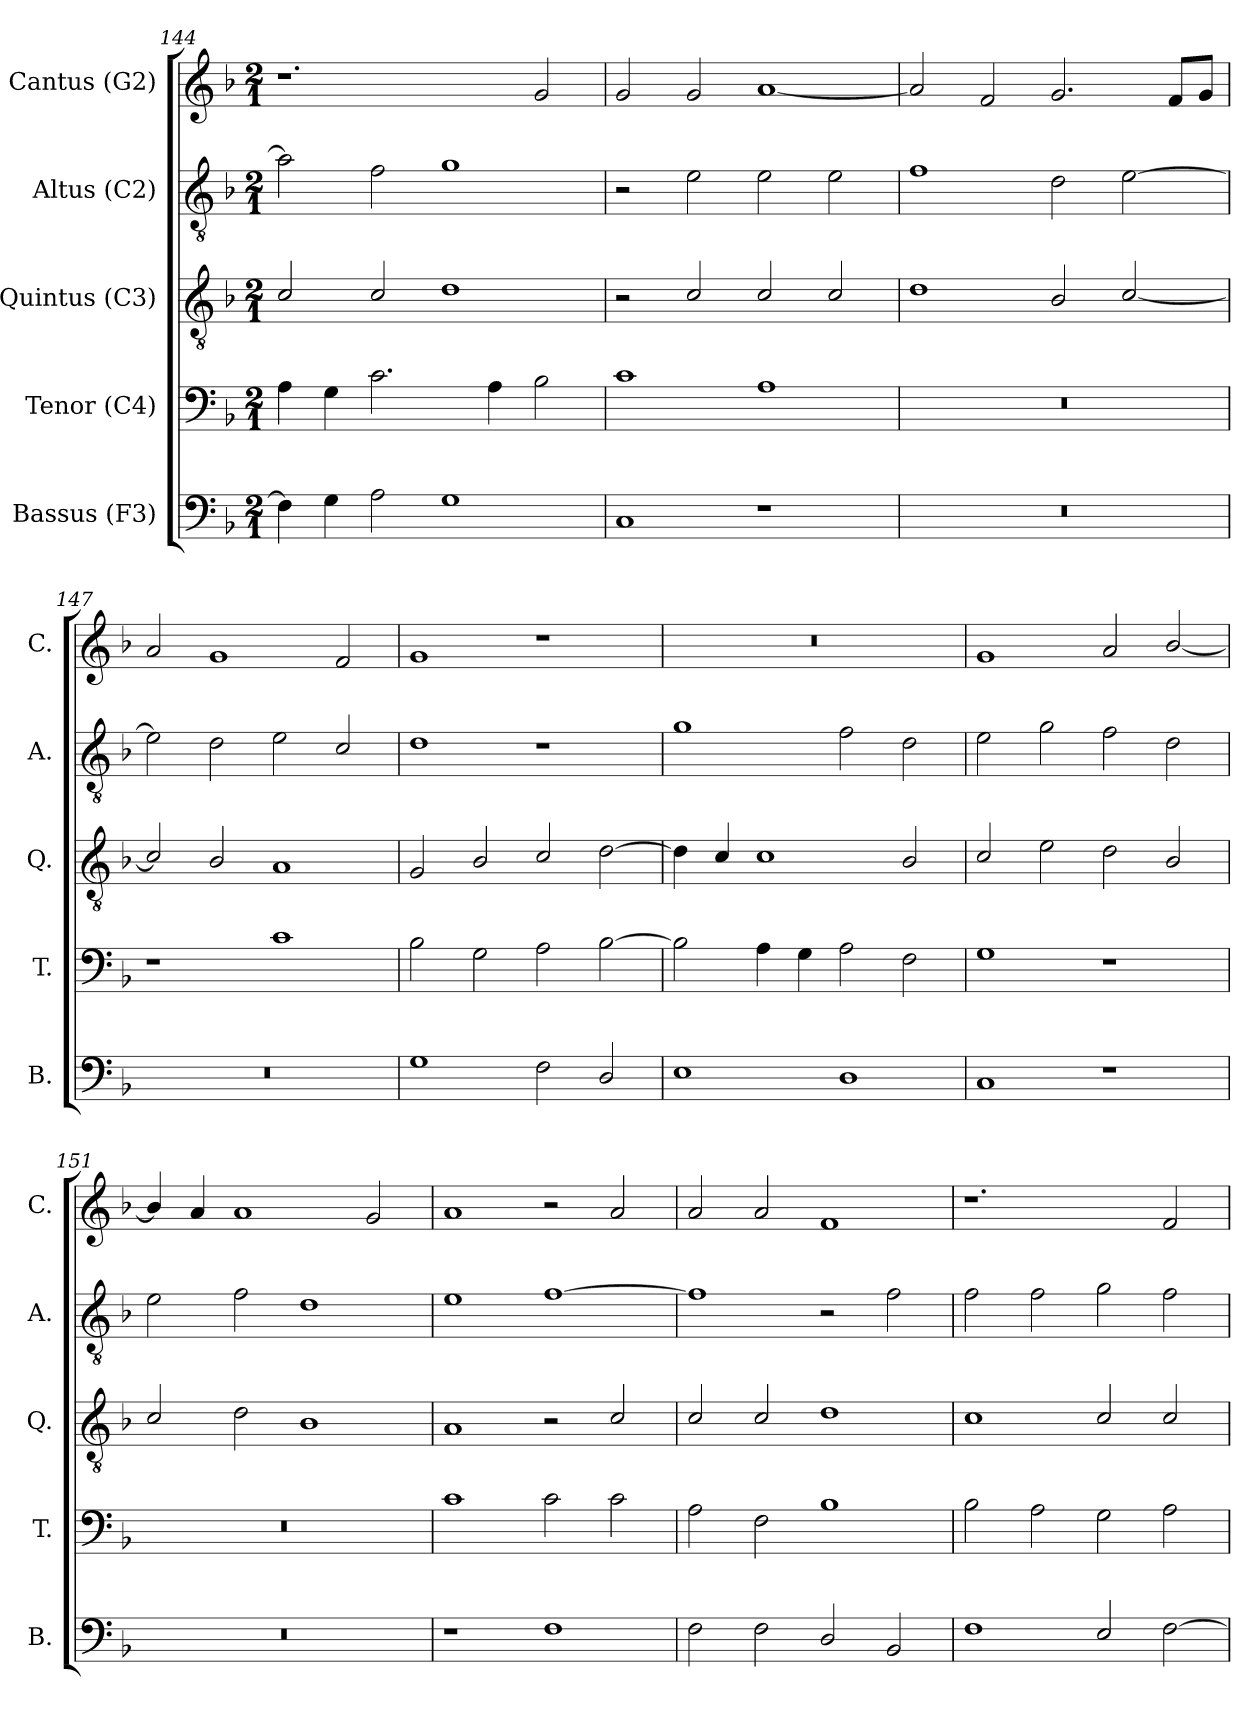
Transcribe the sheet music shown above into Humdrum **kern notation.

**kern	**kern	**kern	**kern	**kern
*part5	*part4	*part3	*part2	*part1
*staff5	*staff4	*staff3	*staff2	*staff1
*I"Bassus (F3)	*I"Tenor (C4)	*I"Quintus (C3)	*I"Altus (C2)	*I"Cantus (G2)
*I'B.	*I'T.	*I'Q.	*I'A.	*I'C.
*clefF4	*clefF4	*clefGv2	*clefGv2	*clefG2
*	*ITrd7c12	*ITrd7c12	*ITrd7c12	*
*k[b-]	*k[b-]	*k[b-]	*k[b-]	*k[b-]
*F:	*F:	*F:	*F:	*F:
*M2/1	*M2/1	*M2/1	*M2/1	*M2/1
=144	=144	=144	=144	=144
4F\]	4AA\	2C/	2A\]	1.r
4G\	4GG\	.	.	.
2A\	2.C\	2C/	2F\	.
1G	.	1D	1G	.
.	4AA\	.	.	.
.	2BB-\	.	.	2g/
=145	=145	=145	=145	=145
1C	1C	2r	2r	2g/
.	.	2C/	2E\	2g/
1r	1AA	2C/	2E\	[1a
.	.	2C/	2E\	.
=146	=146	=146	=146	=146
0r	0r	1D	1F	2a/]
.	.	.	.	2f/
.	.	2BB-/	2D\	2.g/
.	.	[2C/	[2E\	.
.	.	.	.	8f/L
.	.	.	.	8g/J
=147	=147	=147	=147	=147
0r	1r	2C/]	2E\]	2a/
.	.	2BB-/	2D\	1g
.	1C	1AA	2E\	.
.	.	.	2C/	2f/
=148	=148	=148	=148	=148
1G	2BB-\	2GG/	1D	1g
.	2GG\	2BB-/	.	.
2F\	2AA\	2C/	1r	1r
2D/	[2BB-\	[2D\	.	.
=149	=149	=149	=149	=149
1E	2BB-\]	4D\]	1G	0r
.	.	4C/	.	.
.	4AA\	1C	.	.
.	4GG\	.	.	.
1D	2AA\	.	2F\	.
.	2FF\	2BB-/	2D\	.
=150	=150	=150	=150	=150
1C	1GG	2C/	2E\	1g
.	.	2E\	2G\	.
1r	1r	2D\	2F\	2a/
.	.	2BB-/	2D\	[2b-/
=151	=151	=151	=151	=151
0r	0r	2C/	2E\	4b-/]
.	.	.	.	4a/
.	.	2D\	2F\	1a
.	.	1BB-	1D	.
.	.	.	.	2g/
=152	=152	=152	=152	=152
1r	1C	1AA	1E	1a
1F	2C\	2r	[1F	2r
.	2C\	2C/	.	2a/
=153	=153	=153	=153	=153
2F\	2AA\	2C/	1F]	2a/
2F\	2FF\	2C/	.	2a/
2D/	1BB-	1D	2r	1f
2BB-/	.	.	2F\	.
=154	=154	=154	=154	=154
1F	2BB-\	1C	2F\	1.r
.	2AA\	.	2F\	.
2E/	2GG\	2C/	2G\	.
[2F\	2AA\	2C/	2F\	2f/
=	=	=	=	=
*-	*-	*-	*-	*-
